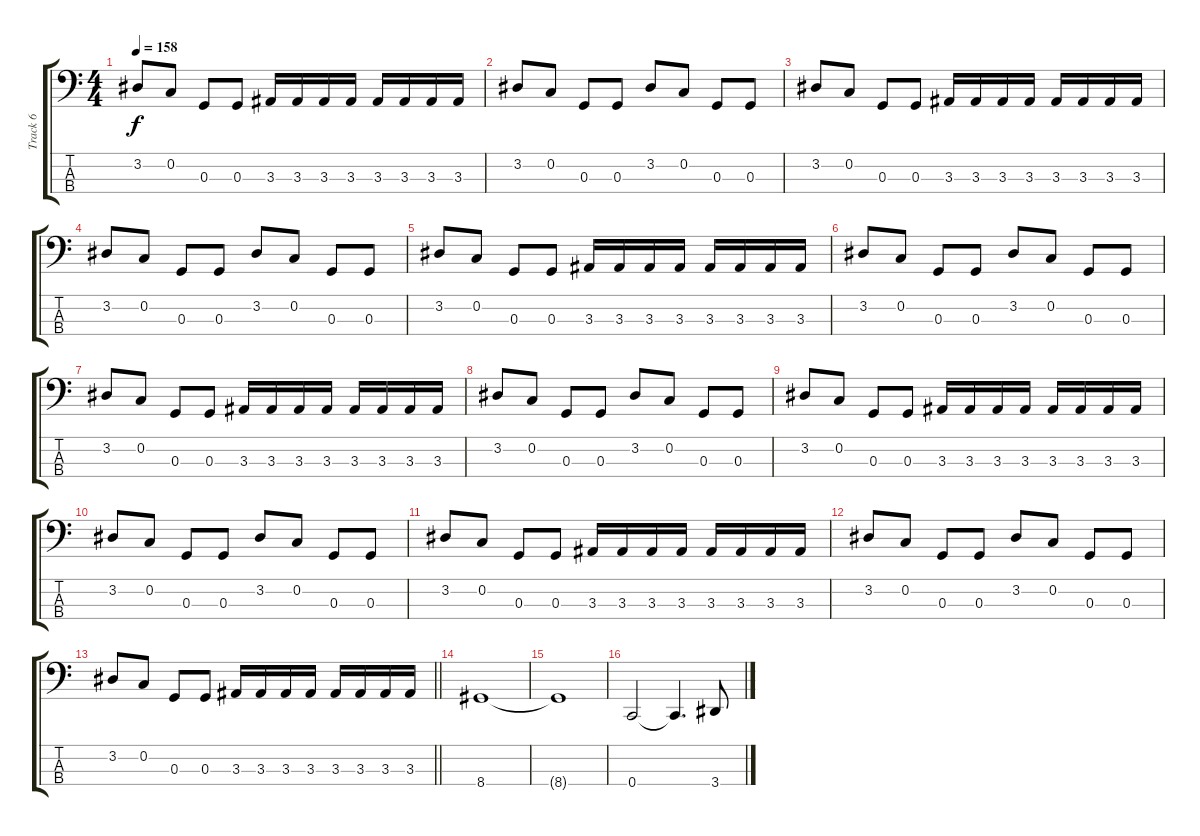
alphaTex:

\track ("Track 6" "Track 6") {instrument electricbasspick}
\staff {score tabs}
\tuning (F2 C2 G1 C1) {hide}
\ts (4 4)
\tempo 158
\clef f4
\ks c
3.2.8{dy f} 0.2.8 0.3.8 0.3.8 3.3.16 3.3.16 3.3.16 3.3.16 3.3.16 3.3.16 3.3.16 3.3.16 |
3.2.8 0.2.8 0.3.8 0.3.8 3.2.8 0.2.8 0.3.8 0.3.8 |
3.2.8 0.2.8 0.3.8 0.3.8 3.3.16 3.3.16 3.3.16 3.3.16 3.3.16 3.3.16 3.3.16 3.3.16 |
3.2.8 0.2.8 0.3.8 0.3.8 3.2.8 0.2.8 0.3.8 0.3.8 |
3.2.8 0.2.8 0.3.8 0.3.8 3.3.16 3.3.16 3.3.16 3.3.16 3.3.16 3.3.16 3.3.16 3.3.16 |
3.2.8 0.2.8 0.3.8 0.3.8 3.2.8 0.2.8 0.3.8 0.3.8 |
3.2.8 0.2.8 0.3.8 0.3.8 3.3.16 3.3.16 3.3.16 3.3.16 3.3.16 3.3.16 3.3.16 3.3.16 |
3.2.8 0.2.8 0.3.8 0.3.8 3.2.8 0.2.8 0.3.8 0.3.8 |
3.2.8 0.2.8 0.3.8 0.3.8 3.3.16 3.3.16 3.3.16 3.3.16 3.3.16 3.3.16 3.3.16 3.3.16 |
3.2.8 0.2.8 0.3.8 0.3.8 3.2.8 0.2.8 0.3.8 0.3.8 |
3.2.8 0.2.8 0.3.8 0.3.8 3.3.16 3.3.16 3.3.16 3.3.16 3.3.16 3.3.16 3.3.16 3.3.16 |
3.2.8 0.2.8 0.3.8 0.3.8 3.2.8 0.2.8 0.3.8 0.3.8 |
\barLineRight lightlight
3.2.8 0.2.8 0.3.8 0.3.8 3.3.16 3.3.16 3.3.16 3.3.16 3.3.16 3.3.16 3.3.16 3.3.16 |
8.4.1 |
8.4{t}.1 |
0.4.2 0.4{t}.4{d} 3.4.8
